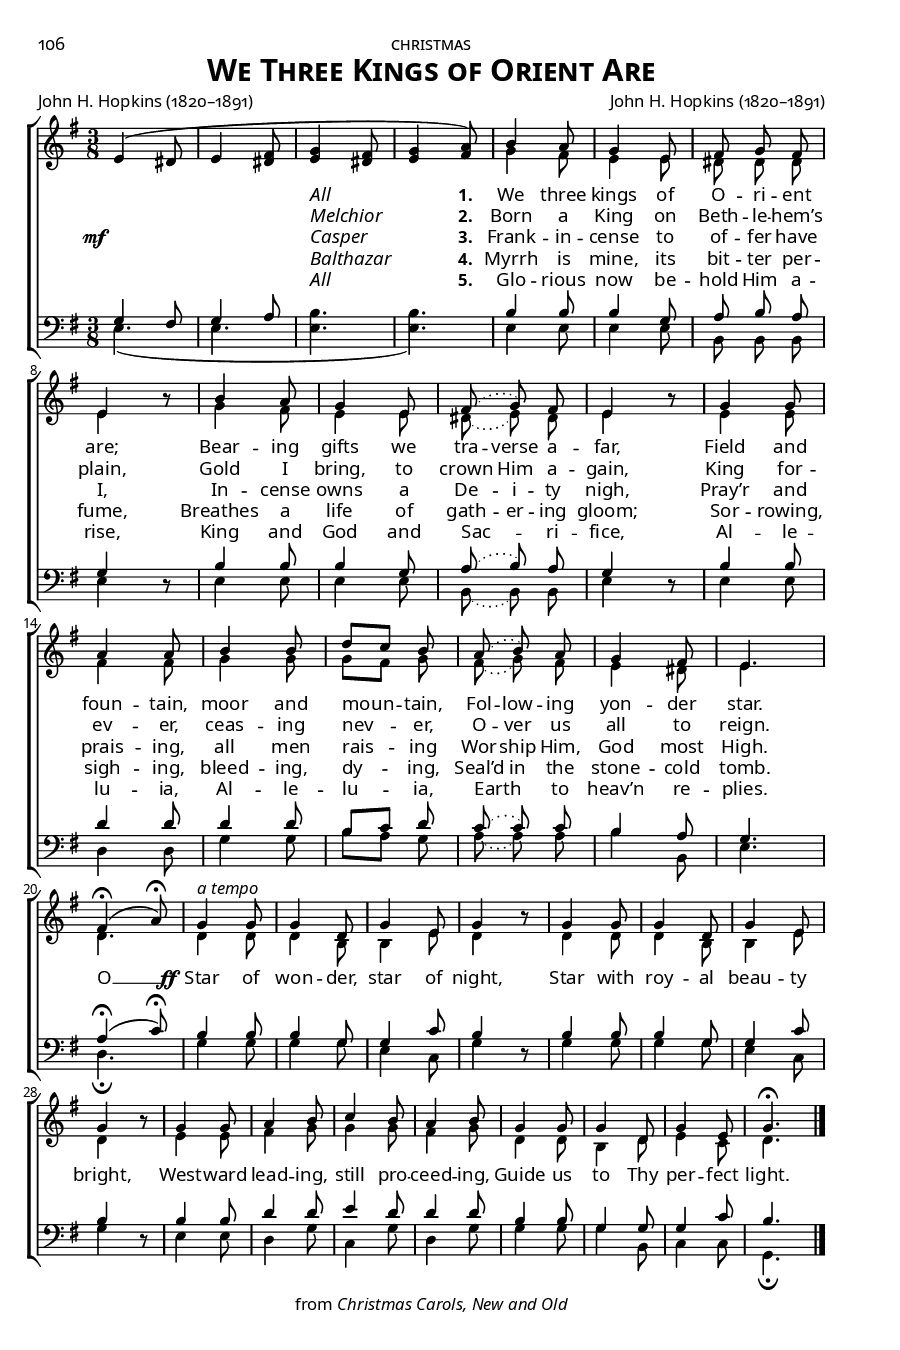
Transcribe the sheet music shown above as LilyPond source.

\version "2.14.2"
\include "util.ly"
#(set-global-staff-size 14.6) \paper{ #(define fonts (make-pango-font-tree "GoudyOlSt BT" "Garamond Premier Pro" "Garamond Premier Pro" (/ 14.6 20))) }
\header {
  title = \markup{\override #'(font-name . "Garamond Premier Pro Semibold"){ \abs-fontsize #15 \smallCapsOldStyle"We Three Kings of Orient Are"}}
  composer = \markup\oldStyleNum"John H. Hopkins (1820–1891)"
  poet = \markup\oldStyleNum"John H. Hopkins (1820–1891)"
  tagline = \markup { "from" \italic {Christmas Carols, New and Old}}
}
\paper {
  paper-height = 9\in
  paper-width = 6\in
  indent = 0\in
  system-system-spacing =
    #'((basic-distance . 0)
       (minimum-distance . 0)
       (padding . -15)
       (stretchability . 100))
  ragged-last-bottom = ##f
  ragged-bottom = ##f
  two-sided = ##t
  inner-margin = 0.5\in
  outer-margin = 0.25\in
  top-margin = 0.25\in
  bottom-margin = 0.25\in
  first-page-number = #106
  print-first-page-number = ##t
  headerLine = \markup{\override #'(font-name . "Garamond Premier Pro") \smallCapsOldStyle"christmas"}
  oddHeaderMarkup = \markup\fill-line{
     \override #'(font-name . "Garamond Premier Pro")\abs-fontsize #8.5
     \combine 
        \fill-line{"" \on-the-fly #print-page-number-check-first
        \oldStylePageNum""
        }
        \fill-line{\headerLine}
  }
  evenHeaderMarkup = \markup {
     \override #'(font-name . "Garamond Premier Pro")\abs-fontsize #8.5
     \combine
        \on-the-fly #print-page-number-check-first
        \oldStylePageNum""
        \fill-line{\headerLine}
  }
}
global = {
  \key g \major
  \time 3/8
  \autoBeamOff
  \override DynamicLineSpanner #'staff-padding = #0.0
  \override DynamicLineSpanner #'Y-extent = #'(0.1 . -0.1)
}

sopMusic = \relative c' {
  e4( dis8 e4 <fis dis>8 |
  <g e>4 <fis dis>8 <g e>4 <a fis>8) |
  b4 a8 g4 e8 |
  fis8\noBeam g fis |
  
  e4 b'8\rest |
  b4 a8 g4 e8 |
  \slurDotted fis8\noBeam( g) fis |
  e4 b'8\rest |
  g4 g8 |
  
  a4 a8 |
  b4 b8 |
  \slurSolid d[ c] b |
  \slurDotted a8\noBeam( b\noBeam) a |
  g4 fis8 |
  e4. | \break
  
  \slurSolid << {fis4\fermata( a8\fermata)} {s8 s32 s16. s8}>> |
  g4^\markup\italic"a tempo" g8 | g4 d8 g4 e8 | g4 b8\rest |
  g4 g8 | g4 d8 g4 e8 | g4 b8\rest |
  g4 g8 a4 b8 | c4 b8 a4 b8 |
  g4 g8 g4 d8 g4 e8 g4.\fermata \bar "|."
}
sopWords = \lyricmode {
  
}

altoMusic = \relative c'' {
  s4.*4 |
  g4 fis8 e4 e8 dis8\noBeam dis\noBeam dis |
  
  \slurDotted e4 s8 | g4 fis8 e4 e8 | dis8\noBeam( e\noBeam) dis |
  e4 s8 | e4 e8 |
  
  fis4 fis8 | g4 g8 |
  \slurSolid g[ fis] g |
  \slurDotted fis8\noBeam( g\noBeam) fis |
  e4 dis8 |
  e4. |
  
  d4. | d4 d8 d4 b8 b4 e8 d4 s8 |
  d4 d8 d4 b8 b4 e8 d4 s8 |
  
  e4 e8 fis4 g8 g4 g8 fis4 g8 d4 d8 b4 d8 |
  e4 c8 | d4. \bar "|."
}
altoWords = {
  \dropLyricsIX
  \lyricmode {
    %\set vocalName = #"All"
    %\set stanza = #"1. "
    \set ignoreMelismata = ##t
    _ _ _ _ 
    \markup\italic {All} _ _ _
    \set stanza = #"1. "
    We three kings of O -- ri -- ent are;
    Bear -- ing gifts we tra -- verse a -- far,
    Field and foun -- tain, moor and moun -- _ tain,
    Fol -- low -- ing yon -- der star.
    
    O __ _ 
  }
  \set stanza = \markup\dynamic"        ff"
  \lyricmode {
    Star of won -- der, star of night,
    Star with roy -- al beau -- ty bright,
    West -- ward lead -- ing, still pro -- ceed -- ing,
    Guide us to Thy per -- fect light.
  }
}
altoWordsII = \lyricmode {
  \dropLyricsIX
  %\set vocalName = #"Melchior"
  %\set stanza = #"2. "
  \set ignoreMelismata = ##t
  _ _ _ _ 
  \markup\italic {Melchior} _ _ _
  \set stanza = #"2. "
  Born a King on Beth -- le -- hem’s plain,
  Gold I bring, to crown Him a -- gain,
  King for -- ev -- er, ceas -- ing nev -- _ er,
  O -- ver us all to reign.
}
altoWordsIII = {
  \dropLyricsIX
  \set stanza = \markup\dynamic"mf"
  \lyricmode {
    %\set vocalName = #"Casper"
    %\set stanza = #"3. "
    \set ignoreMelismata = ##t
    _ _ _ _ 
    \markup\italic {Casper} _ _ _
    \set stanza = #"3. "
    Frank -- in -- cense to of -- fer have I,
    In -- cense owns a De -- i -- ty nigh,
    Pray’r and prais -- ing, all men rais -- _ ing
    Wor -- ship Him, God most High.
  }
}
altoWordsIV = \lyricmode {
  \dropLyricsIX
  %\set vocalName = #"Balthazar"
  %\set stanza = #"4. "
  \set ignoreMelismata = ##t
  _ _ _ _ 
  \markup\italic {Balthazar} _ _ _
  \set stanza = #"4. "
  Myrrh is mine, its bit -- ter per -- fume,
  Breathes a life of gath -- er -- ing gloom;
  Sor -- rowing, sigh -- ing, bleed -- ing, dy -- _ ing,
  Seal’d in the stone -- cold tomb.
}
altoWordsV = \lyricmode {
  \dropLyricsIX
  %\set vocalName = #"All"
  %\set stanza = #"1. "
  \set ignoreMelismata = ##t
  _ _ _ _ 
  \markup\italic {All} _ _ _
  \set stanza = #"5. "
  Glo -- rious now be -- hold Him a -- rise,
  King and God and Sac -- _ ri -- fice,
  Al -- le -- lu -- ia, Al -- le -- lu -- _ ia,
  Earth _ to heav’n re -- plies.
}

tenorMusic = \relative c' {
  g4 fis8 | g4 a8 | s4. | s4. |
  b4 b8 | b4 g8 | a8\noBeam b\noBeam a |
  
  \slurDotted g4 s8 | b4 b8 | b4 g8 | a8\noBeam( b\noBeam) a |
  g4 s8 | b4 b8 |
  
  d4 d8 | d4 d8 | \slurSolid b8[ c] d |
  \slurDotted c8\noBeam( c) c |
  b4 a8 | g4. |
  
  \slurSolid
  << a4\fermata( {s8 s32 s16.}>> c8\fermata) |
  b4 b8 b4 g8 g4 c8 b4 s8 |
  b4 b8 b4 g8 g4 c8 b4 s8 |
  
  b4 b8 d4 d8 e4 d8 | d4 d8 b4 b8 g4 g8 g4 c8 b4. \bar "|."
}
tenorWords = \lyricmode {

}

bassMusic = \relative c {
  e4.( e4. <e b'>4. <e b'>4.) |
  e4 e8 e4 e8 | b\noBeam b\noBeam b |
  
  \slurDotted e4 d8\rest | e4 e8 e4 e8 | b\noBeam( b\noBeam) b |
  e4 d8\rest | e4 e8 |
  
  d4 d8 | g4 g8 |
  \slurSolid b8[ a] g |
  \slurDotted a\noBeam( a) a |
  b4 b,8 | e4. |
  
  d4.\fermata | g4 g8 g4 g8 e4 c8 g'4 d8\rest |
  g4 g8 g4 g8 e4 c8 g'4 d8\rest |
  
  e4 e8 d4 g8 | c,4 g'8 | d4 g8 | g4 g8 | g4 b,8 |
  c4 c8 g4.\fermata \bar "|."
}
bassWords = \lyricmode {

}

\score {
  <<
   \new ChoirStaff <<
%    \new Lyrics = sopranos \with { \override VerticalAxisGroup #'nonstaff-relatedstaff-spacing = #'((basic-distance . 1)) }
    \new Staff = women <<
      \new Voice = "sopranos" { \voiceOne << \global \sopMusic >> }
      \new Voice = "altos" { \voiceTwo << \global \altoMusic >> }
    >>
    \new Lyrics \with { alignAboveContext = #"women" \override VerticalAxisGroup #'nonstaff-relatedstaff-spacing = #'((basic-distance . 1))} \lyricsto "sopranos" \sopWords
    \new Lyrics = "altosV"  \with { alignBelowContext = #"women" \override VerticalAxisGroup #'nonstaff-relatedstaff-spacing = #'((basic-distance . 1))} \lyricsto "sopranos" \altoWordsV
    \new Lyrics = "altosIV"  \with { alignBelowContext = #"women" \override VerticalAxisGroup #'nonstaff-relatedstaff-spacing = #'((basic-distance . 1))} \lyricsto "sopranos" \altoWordsIV
    \new Lyrics = "altosIII"  \with { alignBelowContext = #"women" \override VerticalAxisGroup #'nonstaff-relatedstaff-spacing = #'((basic-distance . 1))} \lyricsto "sopranos" \altoWordsIII
    \new Lyrics = "altosII"  \with { alignBelowContext = #"women" \override VerticalAxisGroup #'nonstaff-relatedstaff-spacing = #'((basic-distance . 1))} \lyricsto "sopranos" \altoWordsII
    \new Lyrics = "altos"  \with { alignBelowContext = #"women" \override VerticalAxisGroup #'nonstaff-relatedstaff-spacing = #'((padding . -0.5))} \lyricsto "sopranos" \altoWords
   \new Staff = men <<
      \clef bass
      \new Voice = "tenors" { \voiceOne << \global \tenorMusic >> }
      \new Voice = "basses" { \voiceTwo << \global \bassMusic >> }
    >>
    \new Lyrics \with { alignAboveContext = #"men" \override VerticalAxisGroup #'nonstaff-relatedstaff-spacing = #'((basic-distance . 1)) } \lyricsto "tenors" \tenorWords
    \new Lyrics \with { alignBelowContext = #"men" \override VerticalAxisGroup #'nonstaff-relatedstaff-spacing = #'((basic-distance . 1)) } \lyricsto "basses" \bassWords
  >>
%    \new PianoStaff << \new Staff { \new Voice { \pianoRH } } \new Staff { \clef "bass" \pianoLH } >>
  >>
  \layout {
    \context {
      \Score
      %\override SpacingSpanner #'base-shortest-duration = #(ly:make-moment 1 8)
      %\override SpacingSpanner #'common-shortest-duration = #(ly:make-moment 1 4)
    }
    \context {
      % Remove all empty staves
      % \Staff \RemoveEmptyStaves \override VerticalAxisGroup #'remove-first = ##t
    }
  }
  \midi {
    \tempo 4 = 90
    \set Staff.midiInstrument = "flute"
  
    \context {
      \Voice
      \remove "Dynamic_performer"
    }
  }
}
